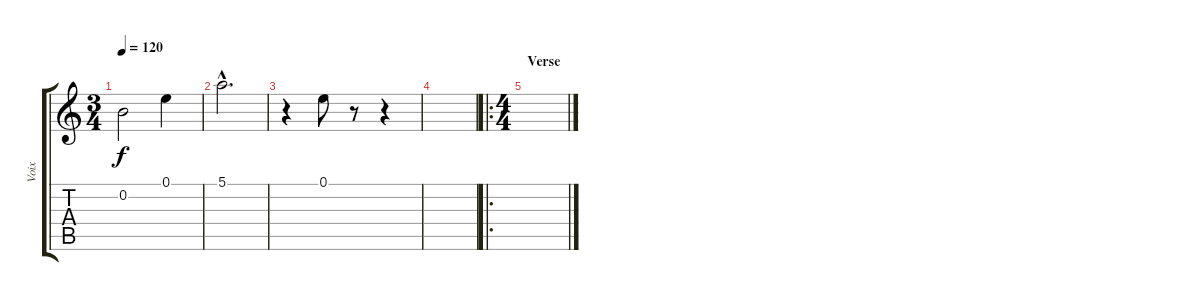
\track ("Voix" "Voix") {instrument contrabass}
\staff {score tabs}
\tuning (E4 B3 G3 D3 A2 E2) {hide}
\ts (3 4)
\tempo 120
\clef g2
\ks c
0.2{t}.2{dy f} 0.1.4 |
5.1{hac}.2{d} |
r.4 0.1.8 r.8 r.4 |
|
\ro
\ts (4 4)
\section ("" "Verse")
